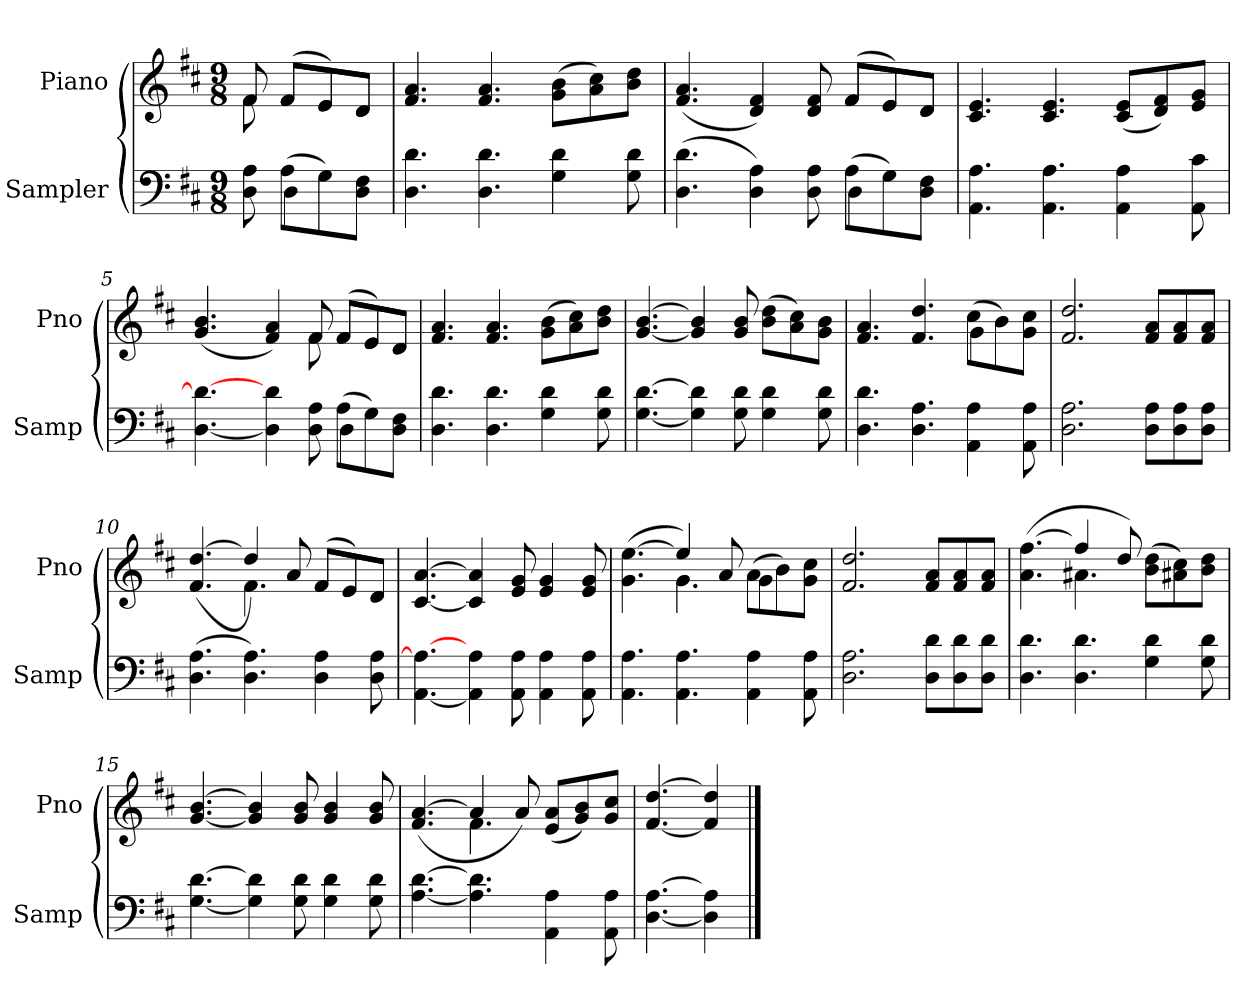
**kern	**kern
*part2	*part1
*staff2	*staff1
*I"Sampler	*I"Piano
*I'Samp	*I'Pno
*clefF4	*clefG2
*k[f#c#]	*k[f#c#]
*D:	*D:
*M9/8	*M9/8
=1	=1
*^	*^
8D 8A	8ryy	8f#/	8f#
(8A\L	4D	(8f#/L	8f#/L
8G\)	.	8e/)	8e/
8D\ 8F#\J	8ryy	8d/J	8d/J
*v	*v	*	*
*	*v	*v
=2	=2
4.D 4.d	4.f# 4.a
4.D 4.d	4.f# 4.a
4G 4d	(8g\ 8b\L
.	8a\ 8cc#\)
8G 8d	8b\ 8dd\J
=3	=3
*^	*^
(4.D 4.d	2.ryy	(4.f# 4.a	2.ryy
4D 4A)	.	4d 4f#)	.
8D 8A	.	8d 8f#	.
(8A\L	4D	(8f#/L	8f#/L
8G\)	.	8e/)	8e/
8D\ 8F#\J	8ryy	8d/J	8d/J
*v	*v	*	*
*	*v	*v
=4	=4
4.AA 4.A	4.c# 4.e
4.AA 4.A	4.c# 4.e
4AA 4A	(8c#/ 8e/L
.	8d/ 8f#/)
8AA 8c#	8e/ 8g/J
=5	=5
*^	*^
[4.D 4.d_	2.ryy	(4.g 4.b	8ryy
*	*	*v	*v
4D] 4d	.	4f# 4a)
*	*	*^
8D 8A	.	8f#/	8f#
(8A\L	4D	(8f#/L	8f#/L
8G\)	.	8e/)	8e/
8D\ 8F#\J	8ryy	8d/J	8d/J
*v	*v	*	*
*	*v	*v
=6	=6
4.D 4.d	4.f# 4.a
4.D 4.d	4.f# 4.a
4G 4d	(8g\ 8b\L
.	8a\ 8cc#\)
8G 8d	8b\ 8dd\J
=7	=7
[4.G [4.d	[4.g [4.b
4G] 4d]	4g] 4b]
8G 8d	8g 8b
4G 4d	(8b\ 8dd\L
.	8a\ 8cc#\)
8G 8d	8g\ 8b\J
=8	=8
*	*^
4.D 4.d	4.f# 4.a	2.ryy
4.D 4.A	4.f# 4.dd	.
4AA 4A	(8cc#\L	4g
.	8b\)	.
8AA 8A	8g\ 8cc#\J	8ryy
*	*v	*v
=9	=9
2.D 2.A	2.f# 2.dd
8D\ 8A\L	8f#/ 8a/L
8D\ 8A\	8f#/ 8a/
8D\ 8A\J	8f#/ 8a/J
=10	=10
*	*^
(4.D 4.A	(4.f# [4.dd	4.ryy
4.D 4.A)	4dd/])	4.f#
.	8a	.
4D 4A	(8f#/L	8f#/L
.	8e/)	8e/
8D 8A	8d/J	8d/J
*	*v	*v
=11	=11
[4.AA 4.A_	[4.c# [4.a
4AA] 4A	4c#] 4a]
8AA 8A	8e 8g
4AA 4A	4e 4g
8AA 8A	8e 8g
=12	=12
*	*^
4.AA 4.A	(4.g [4.ee	4.ryy
4.AA 4.A	4ee/])	4.g
.	8a/	.
4AA 4A	(8a\L	4g
.	8b\)	.
8AA 8A	8g\ 8cc#\J	8ryy
*	*v	*v
=13	=13
2.D 2.A	2.f# 2.dd
8D\ 8d\L	8f#/ 8a/L
8D\ 8d\	8f#/ 8a/
8D\ 8d\J	8f#/ 8a/J
=14	=14
*	*^
4.D 4.d	(4.a [4.ff#	4.ryy
4.D 4.d	4ff#/]	4.a#
.	8dd)	.
4G 4d	(8b\ 8dd\L	4.ryy
.	8a#X\ 8cc#\)	.
8G 8d	8b\ 8dd\J	.
*	*v	*v
=15	=15
[4.G [4.d	[4.g [4.b
4G] 4d]	4g] 4b]
8G 8d	8g 8b
4G 4d	4g 4b
8G 8d	8g 8b
=16	=16
*	*^
[4.A [4.d	(4.f# [4.a	4.ryy
4.A] 4.d]	4a/]	4.f#
.	8a)	.
4AA 4A	(8e/ 8a/L	4.ryy
.	8g/ 8b/)	.
8AA 8A	8g/ 8cc#/J	.
*	*v	*v
=17	=17
[4.D [4.A	[4.f# [4.dd
4D] 4A]	4f#] 4dd]
==	==
*-	*-
